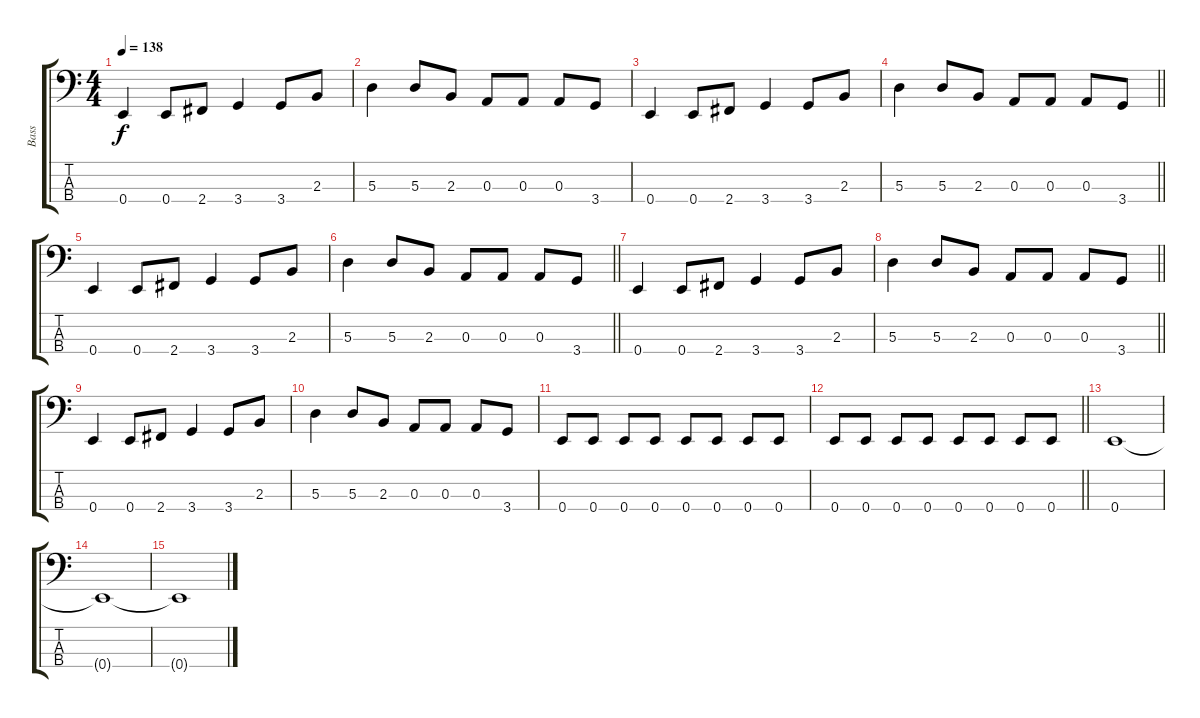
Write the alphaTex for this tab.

\track ("Bass" "Bass") {instrument electricbassfinger}
\staff {score tabs}
\tuning (G2 D2 A1 E1) {hide}
\ts (4 4)
\tempo 138
\clef f4
\ks c
0.4.4{dy f} 0.4.8 2.4.8 3.4.4 3.4.8 2.3.8 |
5.3.4 5.3.8 2.3.8 0.3.8 0.3.8 0.3.8 3.4.8 |
0.4.4 0.4.8 2.4.8 3.4.4 3.4.8 2.3.8 |
\barLineRight lightlight
5.3.4 5.3.8 2.3.8 0.3.8 0.3.8 0.3.8 3.4.8 |
0.4.4 0.4.8 2.4.8 3.4.4 3.4.8 2.3.8 |
\barLineRight lightlight
5.3.4 5.3.8 2.3.8 0.3.8 0.3.8 0.3.8 3.4.8 |
0.4.4 0.4.8 2.4.8 3.4.4 3.4.8 2.3.8 |
\barLineRight lightlight
5.3.4 5.3.8 2.3.8 0.3.8 0.3.8 0.3.8 3.4.8 |
0.4.4 0.4.8 2.4.8 3.4.4 3.4.8 2.3.8 |
5.3.4 5.3.8 2.3.8 0.3.8 0.3.8 0.3.8 3.4.8 |
0.4.8 0.4.8 0.4.8 0.4.8 0.4.8 0.4.8 0.4.8 0.4.8 |
\barLineRight lightlight
0.4.8 0.4.8 0.4.8 0.4.8 0.4.8 0.4.8 0.4.8 0.4.8 |
0.4.1{volume 0} |
0.4{t}.1 |
0.4{t}.1
